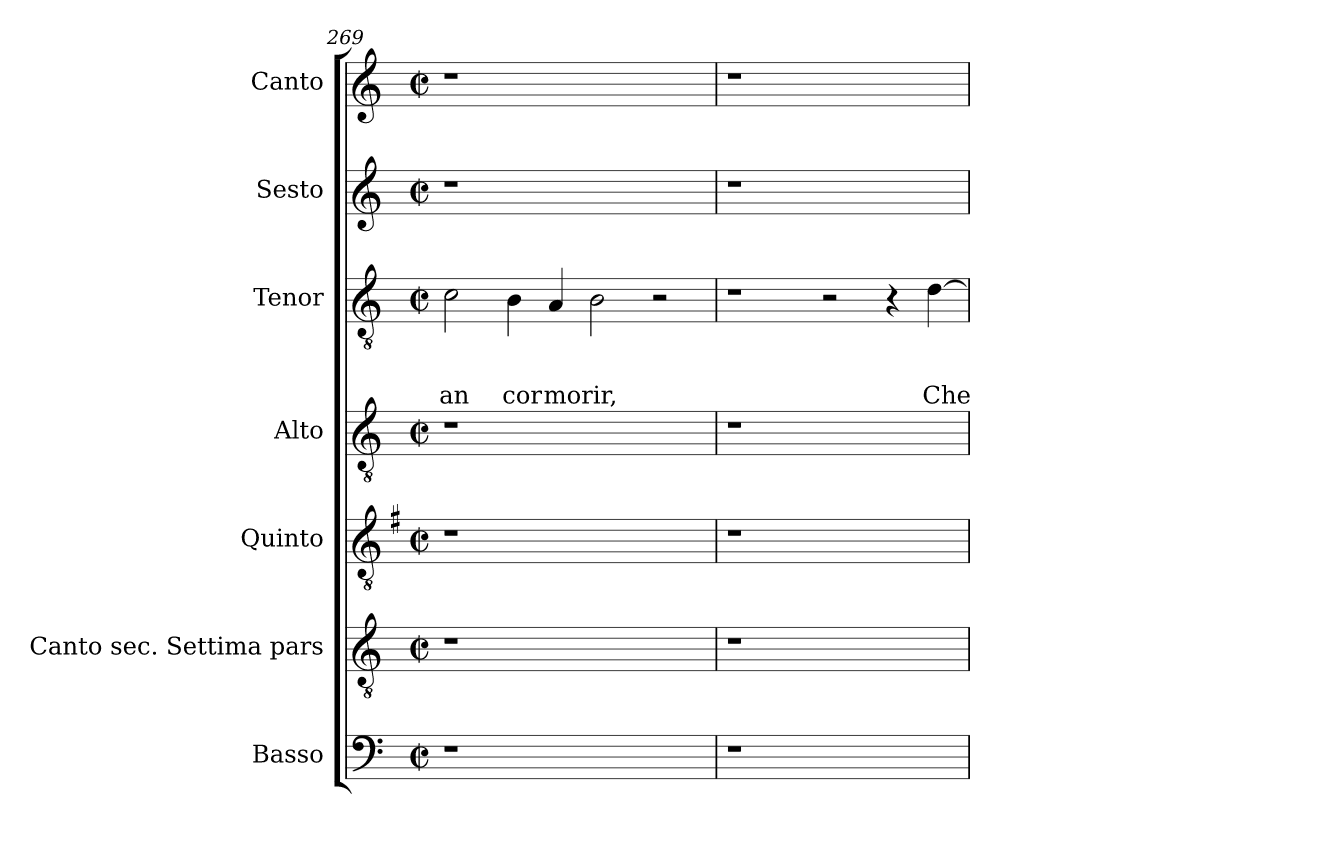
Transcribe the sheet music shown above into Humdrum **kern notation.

**kern	**kern	**kern	**kern	**kern	**text	**text	**text	**kern	**kern
*part7	*part6	*part5	*part4	*part3	*part3	*part3	*part3	*part2	*part1
*staff7	*staff6	*staff5	*staff4	*staff3	*staff3	*staff3	*staff3	*staff2	*staff1
*I"Basso	*I"Canto sec. Settima pars	*I"Quinto	*I"Alto	*I"Tenor	*	*	*	*I"Sesto	*I"Canto
*	*	*I'Quinto	*I'Alto	*I'Tenor	*	*	*	*I'Sesto	*I'Canto
*clefF4	*clefGv2	*clefGv2	*clefGv2	*clefGv2	*	*	*	*clefG2	*clefG2
*k[]	*k[]	*k[f#]	*k[]	*k[]	*	*	*	*k[]	*k[]
*C:	*C:	*G:	*C:	*C:	*	*	*	*C:	*C:
*M2/2	*M2/2	*M2/2	*M2/2	*M2/2	*	*	*	*M2/2	*M2/2
*met(c|)	*met(c|)	*met(c|)	*met(c|)	*met(c|)	*	*	*	*met(c|)	*met(c|)
=269	=269	=269	=269	=269	=269	=269	=269	=269	=269
!	!	!	!	!	!	!	!LO:LY:b	!	!
1r	1r	1r	1r	2c\	.	.	an	1r	1r
!	!	!	!	!	!	!	!LO:LY:b	!	!
.	.	.	.	4B\	.	.	cor	.	.
!	!	!	!	!	!	!	!LO:LY:b	!	!
.	.	.	.	4A/	.	.	morir,	.	.
1ryy	1ryy	1ryy	1ryy	2B\	.	.	.	1ryy	1ryy
.	.	.	.	2r	.	.	.	.	.
=270	=270	=270	=270	=270	=270	=270	=270	=270	=270
1r	1r	1r	1r	1r	.	.	.	1r	1r
1ryy	1ryy	1ryy	1ryy	2r	.	.	.	1ryy	1ryy
.	.	.	.	4r	.	.	.	.	.
!	!	!	!	!	!	!	!LO:LY:b	!	!
.	.	.	.	[>4d\	.	.	Che	.	.
=	=	=	=	=	=	=	=	=	=
*-	*-	*-	*-	*-	*-	*-	*-	*-	*-
